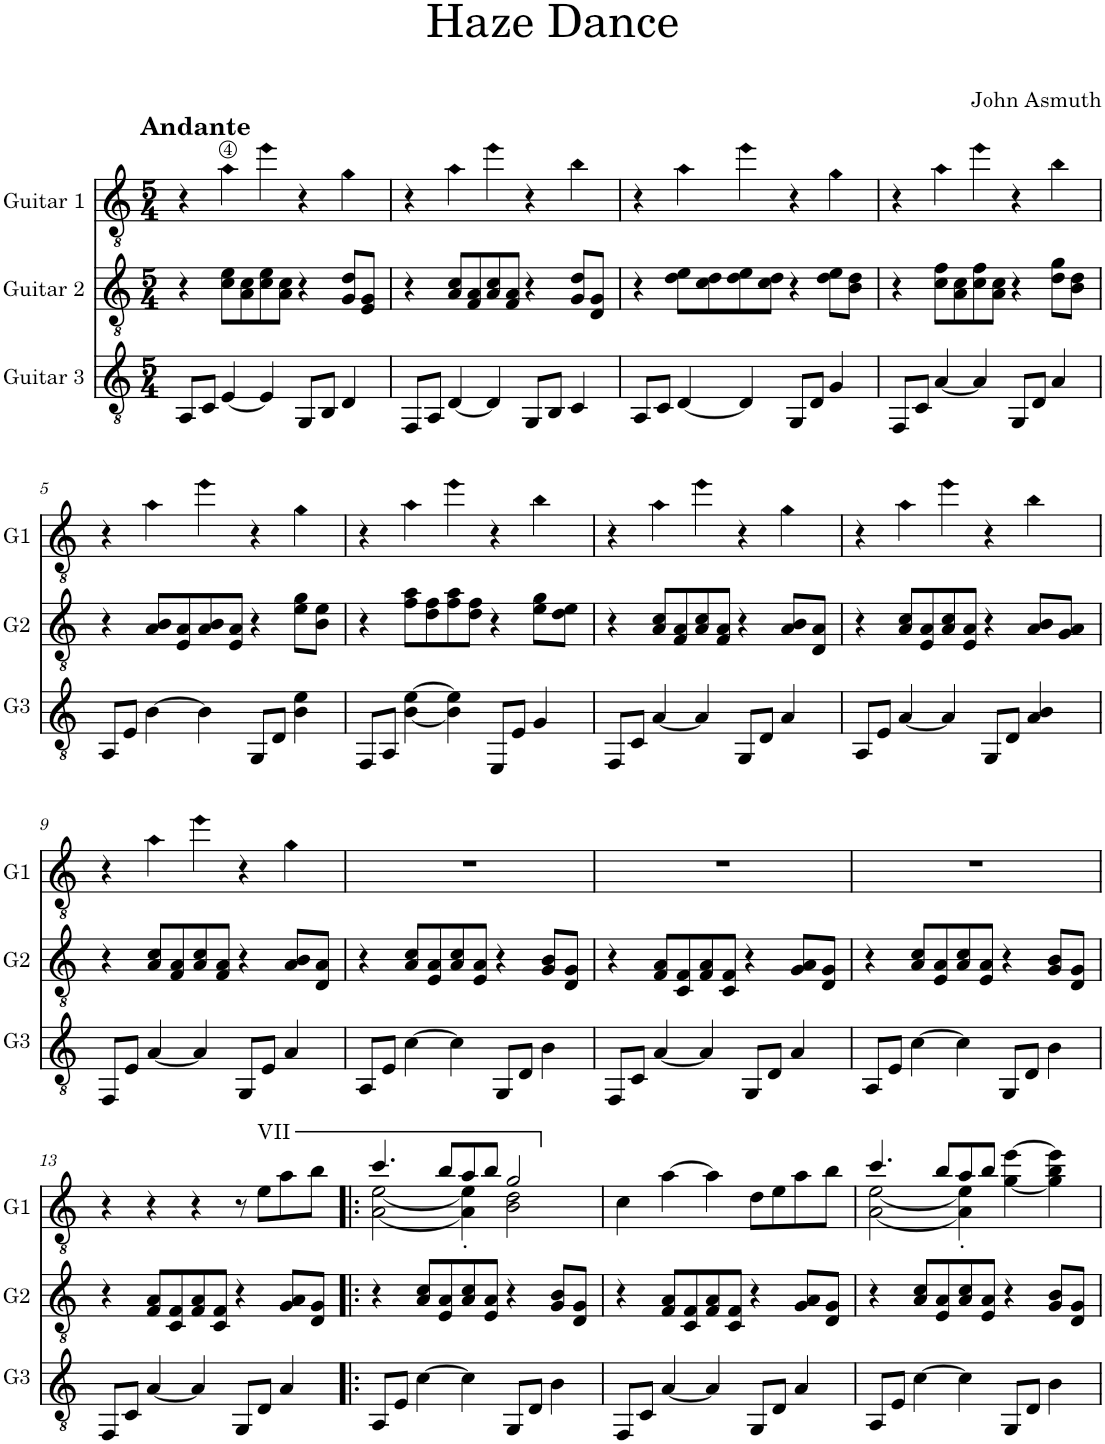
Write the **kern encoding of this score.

**kern	**kern	**kern
*part3	*part2	*part1
*staff3	*staff2	*staff1
*I"Guitar 3	*I"Guitar 2	*I"Guitar 1
*I'G3	*I'G2	*I'G1
*clefGv2	*clefGv2	*clefGv2
*k[]	*k[]	*k[]
*M5/4	*M5/4	*M5/4
=1	=1	=1
!	!	!LO:TX:a:B:t=Andante
8AA/L	4r	4r
8C/J	.	.
!	!	!LO:N:head=diamond
[4E/	8c\ 8e\L	4a\
.	8A\ 8c\	.
!	!	!LO:N:head=diamond
4E/]	8c\ 8e\	4ee\
.	8A\ 8c\J	.
8GG/L	4r	4r
8BB/J	.	.
!	!	!LO:N:head=diamond
4D/	8G/ 8d/L	4g\
.	8E/ 8G/J	.
=2	=2	=2
8FF/L	4r	4r
8AA/J	.	.
!	!	!LO:N:head=diamond
[4D/	8A/ 8c/L	4a\
.	8F/ 8A/	.
!	!	!LO:N:head=diamond
4D/]	8A/ 8c/	4ee\
.	8F/ 8A/J	.
8GG/L	4r	4r
8BB/J	.	.
!	!	!LO:N:head=diamond
4C/	8G/ 8d/L	4b\
.	8D/ 8G/J	.
=3	=3	=3
8AA/L	4r	4r
8C/J	.	.
!	!	!LO:N:head=diamond
[4D/	8d\ 8e\L	4a\
.	8c\ 8d\	.
!	!	!LO:N:head=diamond
4D/]	8d\ 8e\	4ee\
.	8c\ 8d\J	.
8GG/L	4r	4r
8D/J	.	.
!	!	!LO:N:head=diamond
4G/	8d\ 8e\L	4g\
.	8B\ 8d\J	.
=4	=4	=4
8FF/L	4r	4r
8C/J	.	.
!	!	!LO:N:head=diamond
[4A/	8c\ 8f\L	4a\
.	8A\ 8c\	.
!	!	!LO:N:head=diamond
4A/]	8c\ 8f\	4ee\
.	8A\ 8c\J	.
8GG/L	4r	4r
8D/J	.	.
!	!	!LO:N:head=diamond
4A/	8d\ 8g\L	4b\
.	8B\ 8d\J	.
!!LO:LB:g=z
=5	=5	=5
8AA/L	4r	4r
8E/J	.	.
!	!	!LO:N:head=diamond
[4B\	8A/ 8B/L	4a\
.	8E/ 8A/	.
!	!	!LO:N:head=diamond
4B\]	8A/ 8B/	4ee\
.	8E/ 8A/J	.
8GG/L	4r	4r
8D/J	.	.
!	!	!LO:N:head=diamond
4B\ 4e\	8e\ 8g\L	4g\
.	8B\ 8e\J	.
=6	=6	=6
8FF/L	4r	4r
8AA/J	.	.
!	!	!LO:N:head=diamond
[4B\ [4e\	8f\ 8a\L	4a\
.	8d\ 8f\	.
!	!	!LO:N:head=diamond
4B\] 4e\]	8f\ 8a\	4ee\
.	8d\ 8f\J	.
8EE/L	4r	4r
8E/J	.	.
!	!	!LO:N:head=diamond
4G/	8e\ 8g\L	4b\
.	8d\ 8e\J	.
=7	=7	=7
8FF/L	4r	4r
8C/J	.	.
!	!	!LO:N:head=diamond
[4A/	8A/ 8c/L	4a\
.	8F/ 8A/	.
!	!	!LO:N:head=diamond
4A/]	8A/ 8c/	4ee\
.	8F/ 8A/J	.
8GG/L	4r	4r
8D/J	.	.
!	!	!LO:N:head=diamond
4A/	8A/ 8B/L	4g\
.	8D/ 8A/J	.
=8	=8	=8
8AA/L	4r	4r
8E/J	.	.
!	!	!LO:N:head=diamond
[4A/	8A/ 8c/L	4a\
.	8E/ 8A/	.
!	!	!LO:N:head=diamond
4A/]	8A/ 8c/	4ee\
.	8E/ 8A/J	.
8GG/L	4r	4r
8D/J	.	.
!	!	!LO:N:head=diamond
4A/ 4B/	8A/ 8B/L	4b\
.	8G/ 8A/J	.
!!LO:LB:g=z
=9	=9	=9
8FF/L	4r	4r
8E/J	.	.
!	!	!LO:N:head=diamond
[4A/	8A/ 8c/L	4a\
.	8F/ 8A/	.
!	!	!LO:N:head=diamond
4A/]	8A/ 8c/	4ee\
.	8F/ 8A/J	.
8GG/L	4r	4r
8E/J	.	.
!	!	!LO:N:head=diamond
4A/	8A/ 8B/L	4g\
.	8D/ 8A/J	.
=10	=10	=10
8AA/L	4r	4%5r
8E/J	.	.
[4c\	8A/ 8c/L	.
.	8E/ 8A/	.
4c\]	8A/ 8c/	.
.	8E/ 8A/J	.
8GG/L	4r	.
8D/J	.	.
4B\	8G/ 8B/L	.
.	8D/ 8G/J	.
=11	=11	=11
8FF/L	4r	4%5r
8C/J	.	.
[4A/	8F/ 8A/L	.
.	8C/ 8F/	.
4A/]	8F/ 8A/	.
.	8C/ 8F/J	.
8GG/L	4r	.
8D/J	.	.
4A/	8G/ 8A/L	.
.	8D/ 8G/J	.
=12	=12	=12
8AA/L	4r	4%5r
8E/J	.	.
[4c\	8A/ 8c/L	.
.	8E/ 8A/	.
4c\]	8A/ 8c/	.
.	8E/ 8A/J	.
8GG/L	4r	.
8D/J	.	.
4B\	8G/ 8B/L	.
.	8D/ 8G/J	.
!!LO:LB:g=z
=13	=13	=13
8FF/L	4r	4r
8C/J	.	.
[4A/	8F/ 8A/L	4r
.	8C/ 8F/	.
4A/]	8F/ 8A/	4r
.	8C/ 8F/J	.
8GG/L	4r	8r
!	!	!LO:TX:a:t=VII
8D/J	.	8e\L
4A/	8G/ 8A/L	8a\
.	8D/ 8G/J	8b\J
=14!|:	=14!|:	=14!|:
*	*	*^
8AA/L	4r	4.cc/	[2A\ [2e\
8E/J	.	.	.
[4c\	8A/ 8c/L	.	.
.	8E/ 8A/	8b/L	.
4c\]	8A/ 8c/	8a/	4A\]' 4e\]'
.	8E/ 8A/J	8b/J	.
8GG/L	4r	2g/	2B\ 2d\
8D/J	.	.	.
4B\	8G/ 8B/L	.	.
.	8D/ 8G/J	.	.
*	*	*v	*v
=15	=15	=15
8FF/L	4r	4c\
8C/J	.	.
[4A/	8F/ 8A/L	[4a\
.	8C/ 8F/	.
4A/]	8F/ 8A/	4a\]
.	8C/ 8F/J	.
8GG/L	4r	8d\L
8D/J	.	8e\
4A/	8G/ 8A/L	8a\
.	8D/ 8G/J	8b\J
=16	=16	=16
*	*	*^
8AA/L	4r	4.cc/	[2A\ [2e\
8E/J	.	.	.
[4c\	8A/ 8c/L	.	.
.	8E/ 8A/	8b/L	.
4c\]	8A/ 8c/	8a/	4A\]' 4e\]'
.	8E/ 8A/J	8b/J	.
8GG/L	4r	[4g\ [4ee\	2ryy
8D/J	.	.	.
4B\	8G/ 8B/L	4g\] 4b\ 4ee\]	.
.	8D/ 8G/J	.	.
*	*	*v	*v
=	=	=
*-	*-	*-
